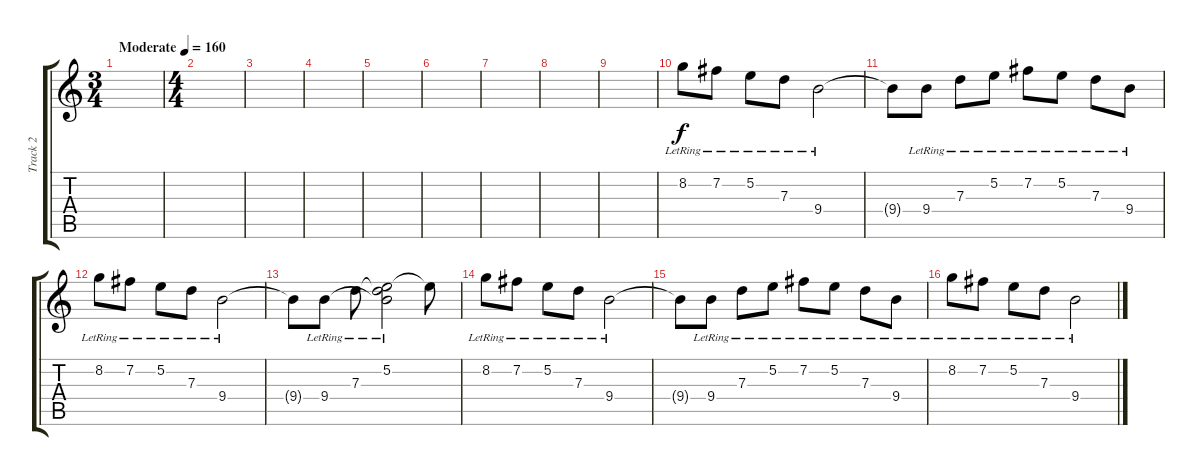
\track ("Track 2" "Track 2") {instrument acousticguitarnylon}
\staff {score tabs}
\tuning (E4 B3 G3 D3 A2 E2) {hide}
\ts (3 4)
\tempo (160 "Moderate")
\clef g2
\ks c
|
\ts (4 4)
|
|
|
|
|
|
|
|
8.2{lr}.8 7.2{lr}.8 5.2{lr}.8 7.3{lr}.8 9.4{lr}.2 |
9.4{t}.8 9.4{lr}.8 7.3{lr}.8 5.2{lr}.8 7.2{lr}.8 5.2{lr}.8 7.3{lr}.8 9.4{lr}.8 |
8.2{lr}.8 7.2{lr}.8 5.2{lr}.8 7.3{lr}.8 9.4{lr}.2 |
9.4{t}.8 9.4{lr}.8 7.3{lr}.8 (5.2{lr} 7.3{t} 9.4{t}).2 5.2{t}.8 |
8.2{lr}.8 7.2{lr}.8 5.2{lr}.8 7.3{lr}.8 9.4{lr}.2 |
9.4{t}.8 9.4{lr}.8 7.3{lr}.8 5.2{lr}.8 7.2{lr}.8 5.2{lr}.8 7.3{lr}.8 9.4{lr}.8 |
8.2{lr}.8 7.2{lr}.8 5.2{lr}.8 7.3{lr}.8 9.4{lr}.2
